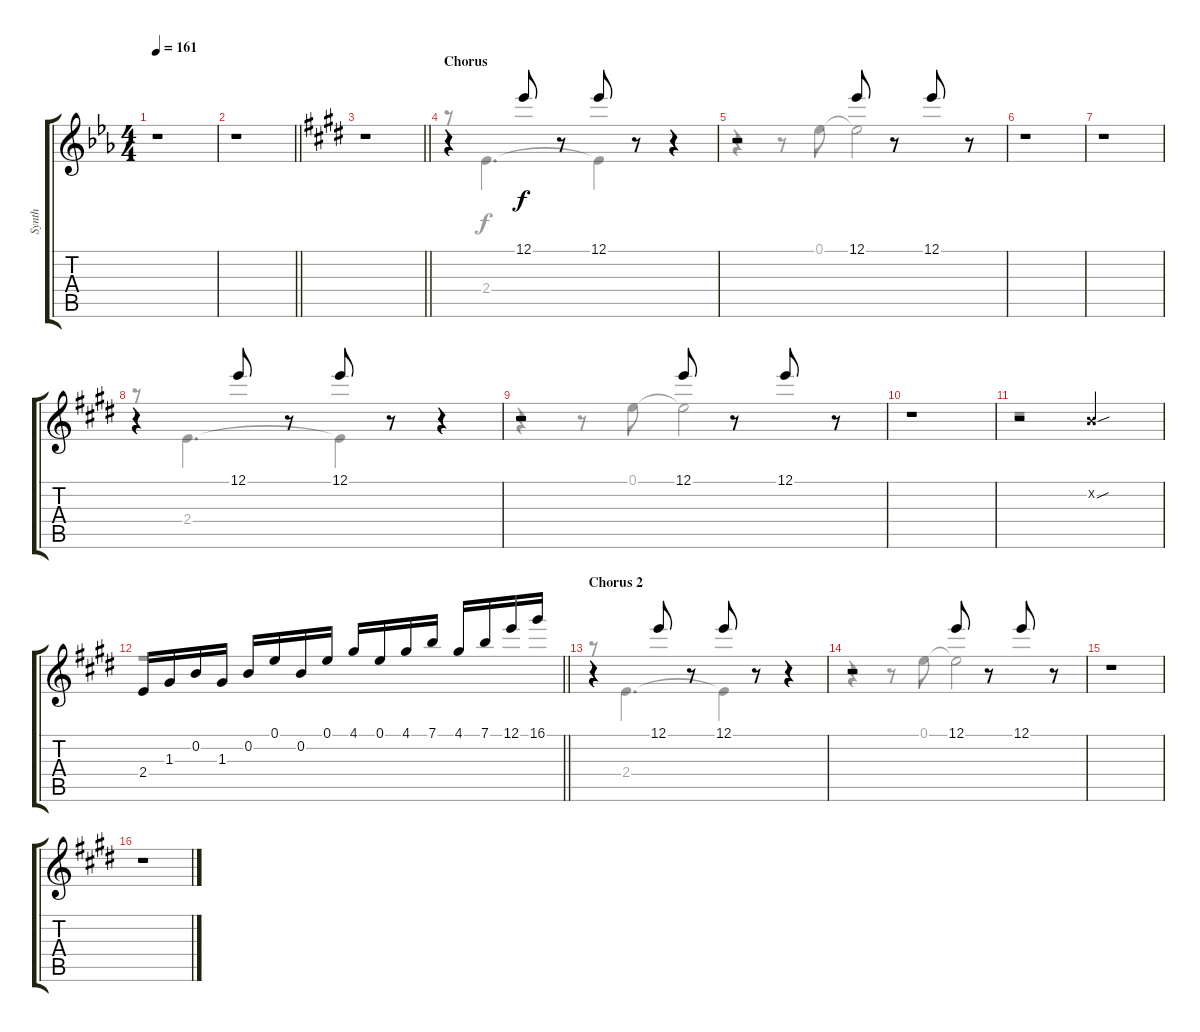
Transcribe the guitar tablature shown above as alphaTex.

\track ("Synth" "Synth") {instrument lead1square}
\staff {score tabs}
\tuning (E5 B4 G4 D4 A3 E3) {hide}
\voice
\ts (4 4)
\tempo 161
\clef g2
\ks eb
r.1{dy f} |
\barLineRight lightlight
r.1 |
\barLineRight lightlight
\ks e
r.1 |
\section ("" "Chorus")
r.4 12.1.8 r.8 12.1.8 r.8 r.4 |
r.2 12.1.8 r.8 12.1.8 r.8 |
r.1 |
r.1 |
r.4 12.1.8 r.8 12.1.8 r.8 r.4 |
r.2 12.1.8 r.8 12.1.8 r.8 |
r.1 |
r.2 0.2{sou x}.2 |
\barLineRight lightlight
2.4.16 1.3.16 0.2.16 1.3.16 0.2.16 0.1.16 0.2.16 0.1.16 4.1.16 0.1.16 4.1.16 7.1.16 4.1.16 7.1.16 12.1.16 16.1.16 |
\section ("" "Chorus 2")
r.4 12.1.8 r.8 12.1.8 r.8 r.4 |
r.2 12.1.8 r.8 12.1.8 r.8 |
r.1 |
r.1
\voice
\clef g2
\ottava regular
\simile none
\ks eb
r.1{dy f} |
\barLineRight lightlight
r.1 |
\barLineRight lightlight
\ks e
r.1 |
r.8 2.4.4{d} 2.4{t}.4 r.4 |
r.4 r.8 0.1.8 0.1{t}.2 |
r.1 |
r.1 |
r.8 2.4.4{d} 2.4{t}.4 r.4 |
r.4 r.8 0.1.8 0.1{t}.2 |
r.1 |
r.1 |
\barLineRight lightlight
r.1 |
r.8 2.4.4{d} 2.4{t}.4 r.4 |
r.4 r.8 0.1.8 0.1{t}.2 |
r.1 |
r.1
